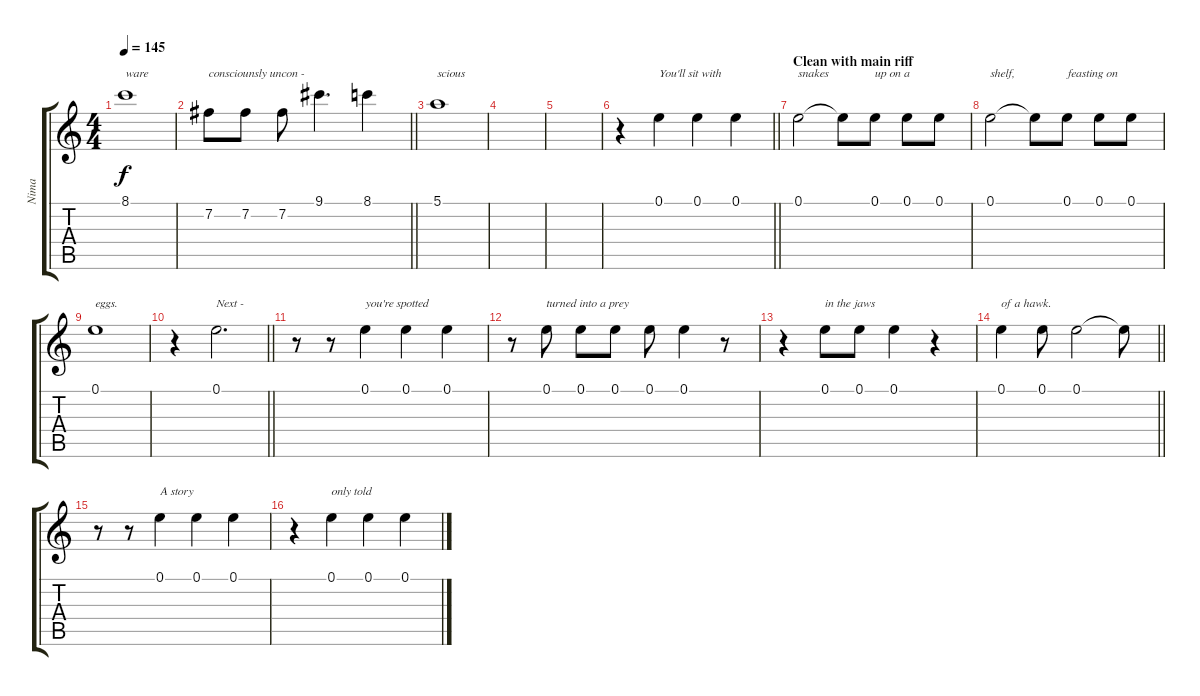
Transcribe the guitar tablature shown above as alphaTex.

\track ("Nima " "Nima ") {mute instrument acousticguitarsteel}
\staff {score tabs}
\tuning (E4 B3 G3 D3 A2 E2) {hide}
\ts (4 4)
\tempo 145
\clef g2
\ks c
8.1.1{txt "ware" dy f} |
\barLineRight lightlight
7.2.8{txt "consciounsly uncon -"} 7.2.8 7.2.8 9.1.4{d} 8.1.4 |
5.1.1{txt "scious"} |
|
|
\barLineRight lightlight
r.4{instrument acousticguitarsteel} 0.1.4{txt "You'll sit with"} 0.1.4 0.1.4 |
\section ("" "Clean with main riff")
0.1.2{txt "snakes"} 0.1{t}.8 0.1.8{txt "up on a"} 0.1.8 0.1.8 |
0.1.2{txt "shelf,"} 0.1{t}.8 0.1.8{txt "feasting on"} 0.1.8 0.1.8 |
0.1.1{txt "eggs."} |
\barLineRight lightlight
r.4 0.1.2{d txt "Next -"} |
r.8 r.8 0.1.4{txt "you're spotted"} 0.1.4 0.1.4 |
r.8 0.1.8{txt "turned into a prey"} 0.1.8 0.1.8 0.1.8 0.1.4 r.8 |
r.4 0.1.8{txt "in the jaws"} 0.1.8 0.1.4 r.4 |
\barLineRight lightlight
0.1.4{txt "of a hawk."} 0.1.8 0.1.2 0.1{t}.8 |
r.8 r.8 0.1.4{txt "A story"} 0.1.4 0.1.4 |
r.4 0.1.4{txt "only told"} 0.1.4 0.1.4
